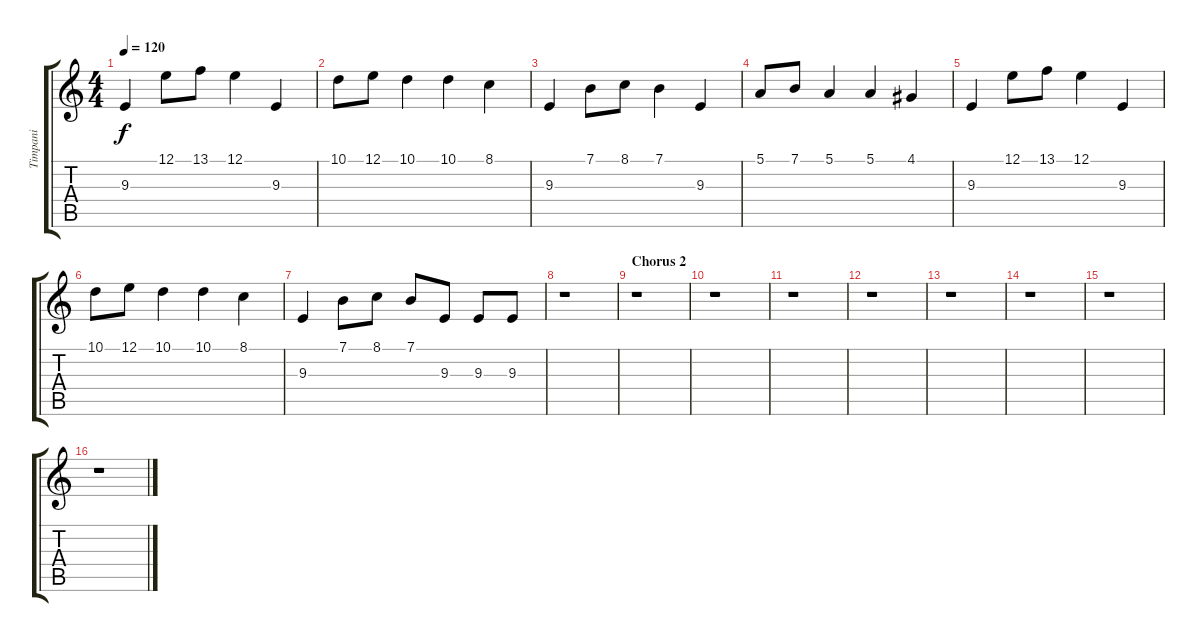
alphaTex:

\track ("Timpani" "Timpani") {instrument timpani}
\staff {score tabs}
\tuning (E4 B3 G3 D3 A2 E2) {hide}
\ts (4 4)
\tempo 120
\clef g2
\ks c
9.3.4{dy f} 12.1.8 13.1.8 12.1.4 9.3.4 |
10.1.8 12.1.8 10.1.4 10.1.4 8.1.4 |
9.3.4 7.1.8 8.1.8 7.1.4 9.3.4 |
5.1.8 7.1.8 5.1.4 5.1.4 4.1.4 |
9.3.4 12.1.8 13.1.8 12.1.4 9.3.4 |
10.1.8 12.1.8 10.1.4 10.1.4 8.1.4 |
9.3.4 7.1.8 8.1.8 7.1.8 9.3.8 9.3.8 9.3.8 |
r.1 |
\section ("" "Chorus 2")
r.1 |
r.1 |
r.1 |
r.1 |
r.1 |
r.1 |
r.1 |
r.1
